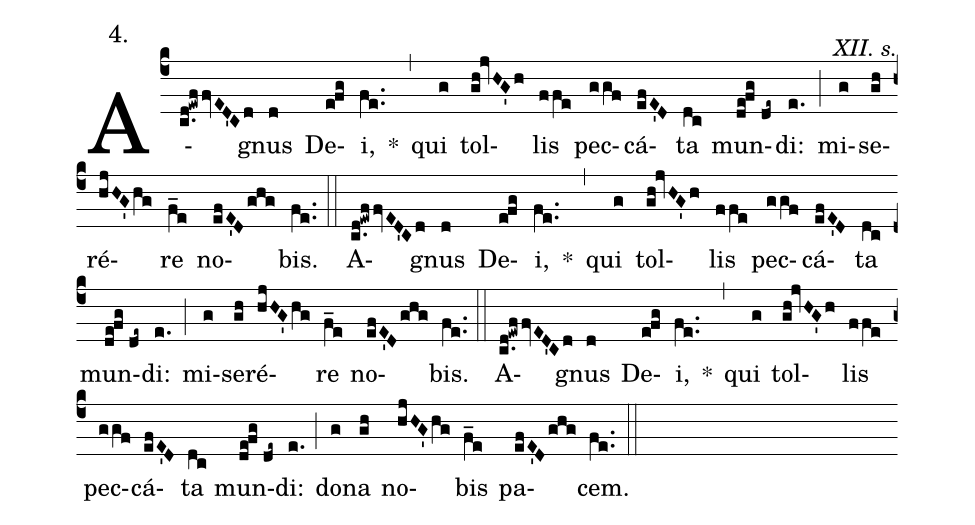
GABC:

annotation:4.;
commentary:XII. s.;
%%
(c4) A(c.d!ewffvED'Cd)gnus(d) De(e!fg)i,(fe..) *(,)
qui(g) tol(gh!jvHG'h)lis(ffe) pec(ggf)cá(efE'D)ta(dc) mun(de!fg!//de~)di:(e.) (;)
mi(g)se(gh)ré(hjHG'hg)re(f_e) no(efE'Dghg)bis.(fe..) (::)

A(c.d!ewffvED'Cd)gnus(d) De(e!fg)i,(fe..) *(,)
qui(g) tol(gh!jvHG'h)lis(ffe) pec(ggf)cá(efE'D)ta(dc) mun(de!fg!//de~)di:(e.) (;)
mi(g)se(gh)ré(hjHG'hg)re(f_e) no(efE'Dghg)bis.(fe..) (::)

A(c.d!ewffvED'Cd)gnus(d) De(e!fg)i,(fe..) *(,)
qui(g) tol(gh!jvHG'h)lis(ffe) pec(ggf)cá(efE'D)ta(dc) mun(de!fg!//de~)di:(e.) (;)
do(g)na(gh) no(hjHG'hg)bis(f_e) pa(efE'Dghg)cem.(fe..) (::)
